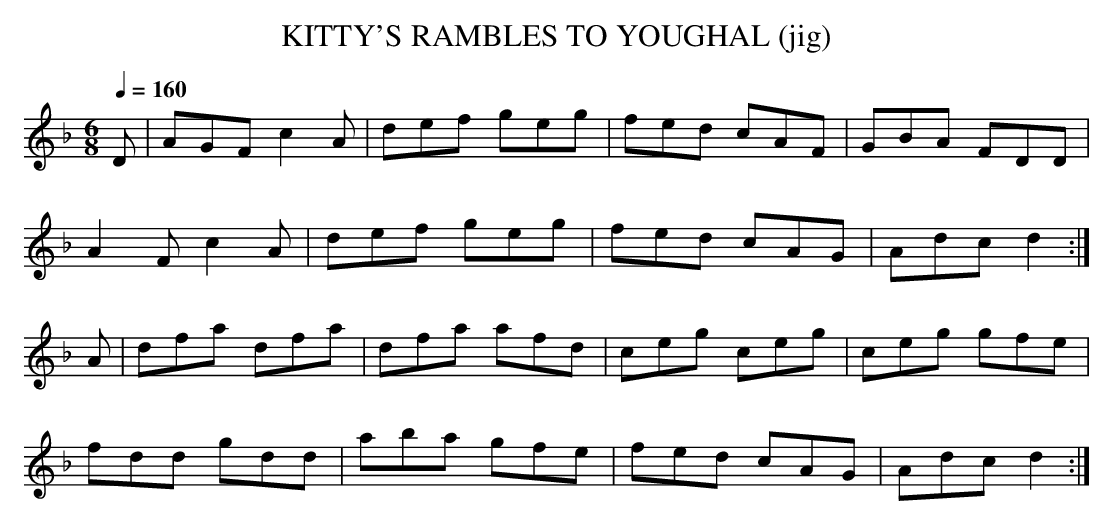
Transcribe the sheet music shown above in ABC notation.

X:1
T:KITTY'S RAMBLES TO YOUGHAL (jig)
Q:1/4=160
M:6/8
L:1/8
K:Dm
D|AGF c2A|def geg|fed cAF|GBA FDD|
A2F c2A|def geg|fed cAG|Adc d2 :|
A|dfa dfa|dfa afd|ceg ceg|ceg gfe|
fdd gdd|aba gfe|fed cAG|Adc d2 :|
